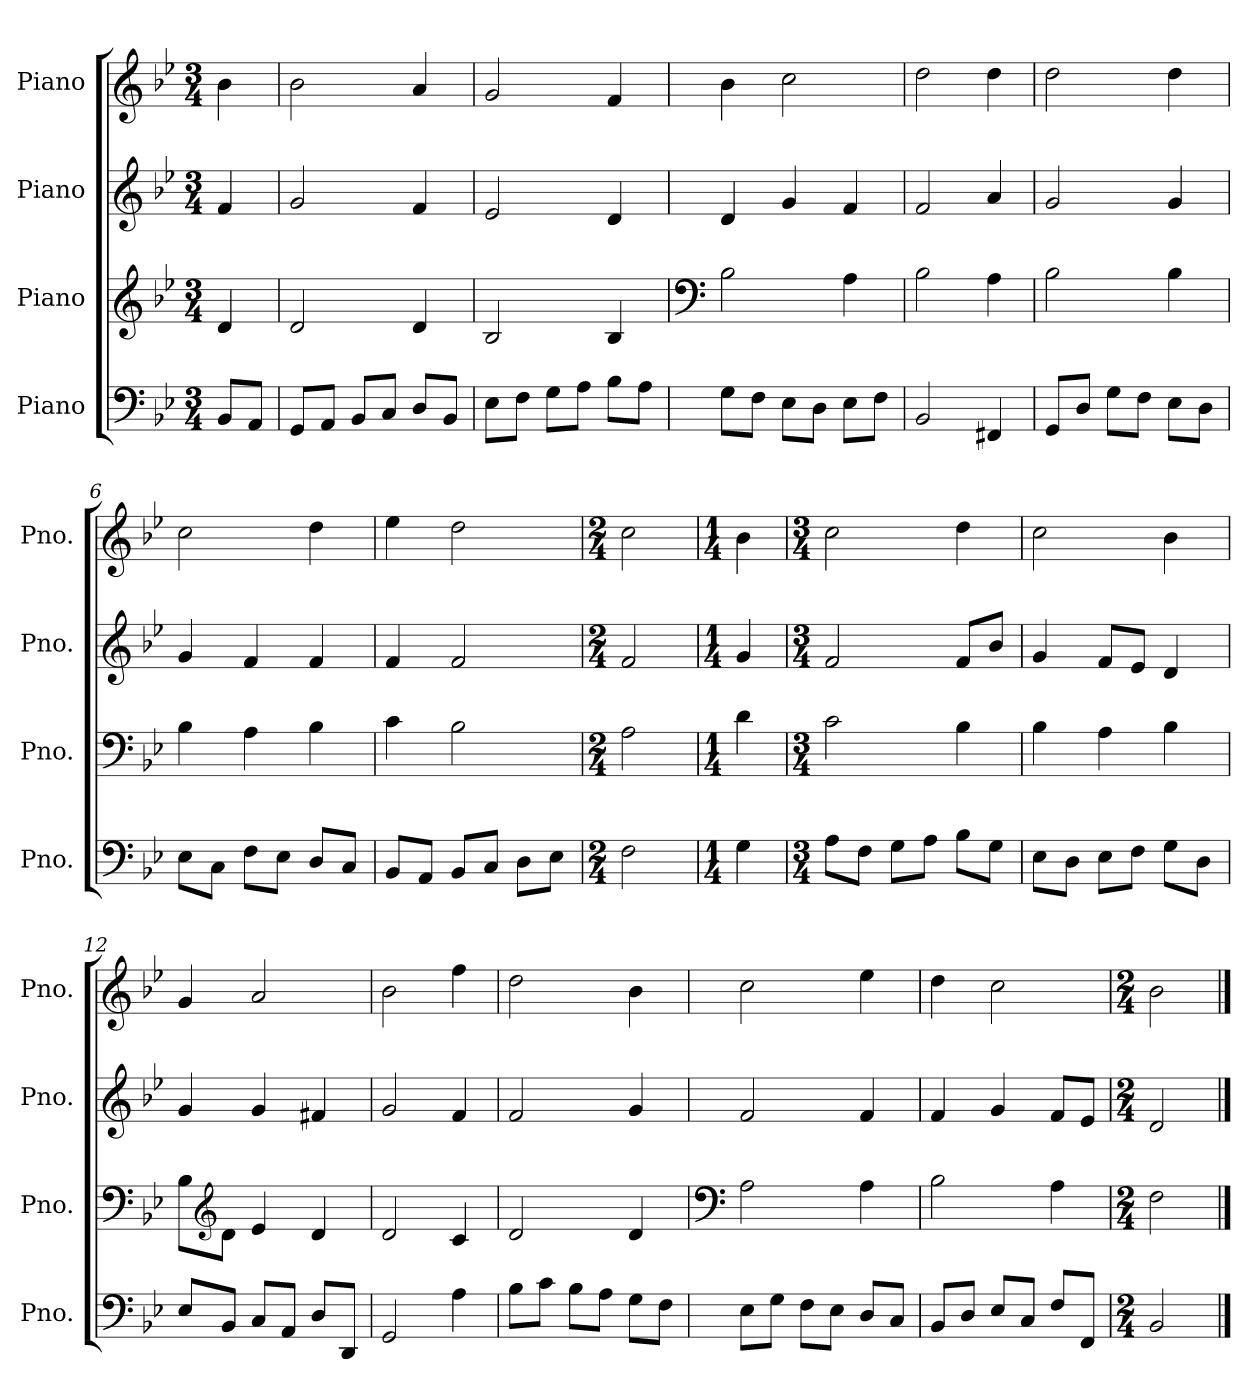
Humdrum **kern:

**kern	**kern	**kern	**kern
*part4	*part3	*part2	*part1
*staff4	*staff3	*staff2	*staff1
*I"Piano	*I"Piano	*I"Piano	*I"Piano
*I'Pno.	*I'Pno.	*I'Pno.	*I'Pno.
*clefF4	*clefG2	*clefG2	*clefG2
*k[b-e-]	*k[b-e-]	*k[b-e-]	*k[b-e-]
*M3/4	*M3/4	*M3/4	*M3/4
*MM120	*MM120	*MM120	*MM120
=	=	=	=
8BB-/L	4d/	4f/	4b-\
8AA/J	.	.	.
=1	=1	=1	=1
8GG/L	2d/	2g/	2b-\
8AA/J	.	.	.
8BB-/L	.	.	.
8C/J	.	.	.
8D/L	4d/	4f/	4a/
8BB-/J	.	.	.
=2	=2	=2	=2
8E-\L	2B-/	2e-/	2g/
8F\J	.	.	.
8G\L	.	.	.
8A\J	.	.	.
8B-\L	4B-/	4d/	4f/
8A\J	.	.	.
=3	=3	=3	=3
*	*clefF4	*	*
8G\L	2B-\	4d/	4b-\
8F\J	.	.	.
8E-\L	.	4g/	2cc\
8D\J	.	.	.
8E-\L	4A\	4f/	.
8F\J	.	.	.
=4	=4	=4	=4
2BB-/	2B-\	2f/	2dd\
4FF#X/	4A\	4a/	4dd\
=5	=5	=5	=5
8GG/L	2B-\	2g/	2dd\
8D/J	.	.	.
8G\L	.	.	.
8F\J	.	.	.
8E-\L	4B-\	4g/	4dd\
8D\J	.	.	.
=6	=6	=6	=6
8E-\L	4B-\	4g/	2cc\
8C\J	.	.	.
8F\L	4A\	4f/	.
8E-\J	.	.	.
8D/L	4B-\	4f/	4dd\
8C/J	.	.	.
!!LO:LB:g=z
=7	=7	=7	=7
8BB-/L	4c\	4f/	4ee-\
8AA/J	.	.	.
8BB-/L	2B-\	2f/	2dd\
8C/J	.	.	.
8D\L	.	.	.
8E-\J	.	.	.
=8	=8	=8	=8
*M2/4	*M2/4	*M2/4	*M2/4
2F\	2A\	2f/	2cc\
=9	=9	=9	=9
*M1/4	*M1/4	*M1/4	*M1/4
4G\	4d\	4g/	4b-\
=10	=10	=10	=10
*M3/4	*M3/4	*M3/4	*M3/4
8A\L	2c\	2f/	2cc\
8F\J	.	.	.
8G\L	.	.	.
8A\J	.	.	.
8B-\L	4B-\	8f/L	4dd\
8G\J	.	8b-/J	.
=11	=11	=11	=11
8E-\L	4B-\	4g/	2cc\
8D\J	.	.	.
8E-\L	4A\	8f/L	.
8F\J	.	8e-/J	.
8G\L	4B-\	4d/	4b-\
8D\J	.	.	.
=12	=12	=12	=12
8E-/L	8B-\L	4g/	4g/
*	*clefG2	*	*
8BB-/J	8d\J	.	.
8C/L	4e-/	4g/	2a/
8AA/J	.	.	.
8D/L	4d/	4f#X/	.
8DD/J	.	.	.
=13	=13	=13	=13
2GG/	2d/	2g/	2b-\
4A\	4c/	4f/	4ff\
=14	=14	=14	=14
8B-\L	2d/	2f/	2dd\
8c\J	.	.	.
8B-\L	.	.	.
8A\J	.	.	.
8G\L	4d/	4g/	4b-\
8F\J	.	.	.
!!LO:LB:g=z
=15	=15	=15	=15
*	*clefF4	*	*
8E-\L	2A\	2f/	2cc\
8G\J	.	.	.
8F\L	.	.	.
8E-\J	.	.	.
8D/L	4A\	4f/	4ee-\
8C/J	.	.	.
=16	=16	=16	=16
8BB-/L	2B-\	4f/	4dd\
8D/J	.	.	.
8E-/L	.	4g/	2cc\
8C/J	.	.	.
8F/L	4A\	8f/L	.
8FF/J	.	8e-/J	.
=17	=17	=17	=17
*M2/4	*M2/4	*M2/4	*M2/4
2BB-/	2F\	2d/	2b-\
==	==	==	==
*-	*-	*-	*-
